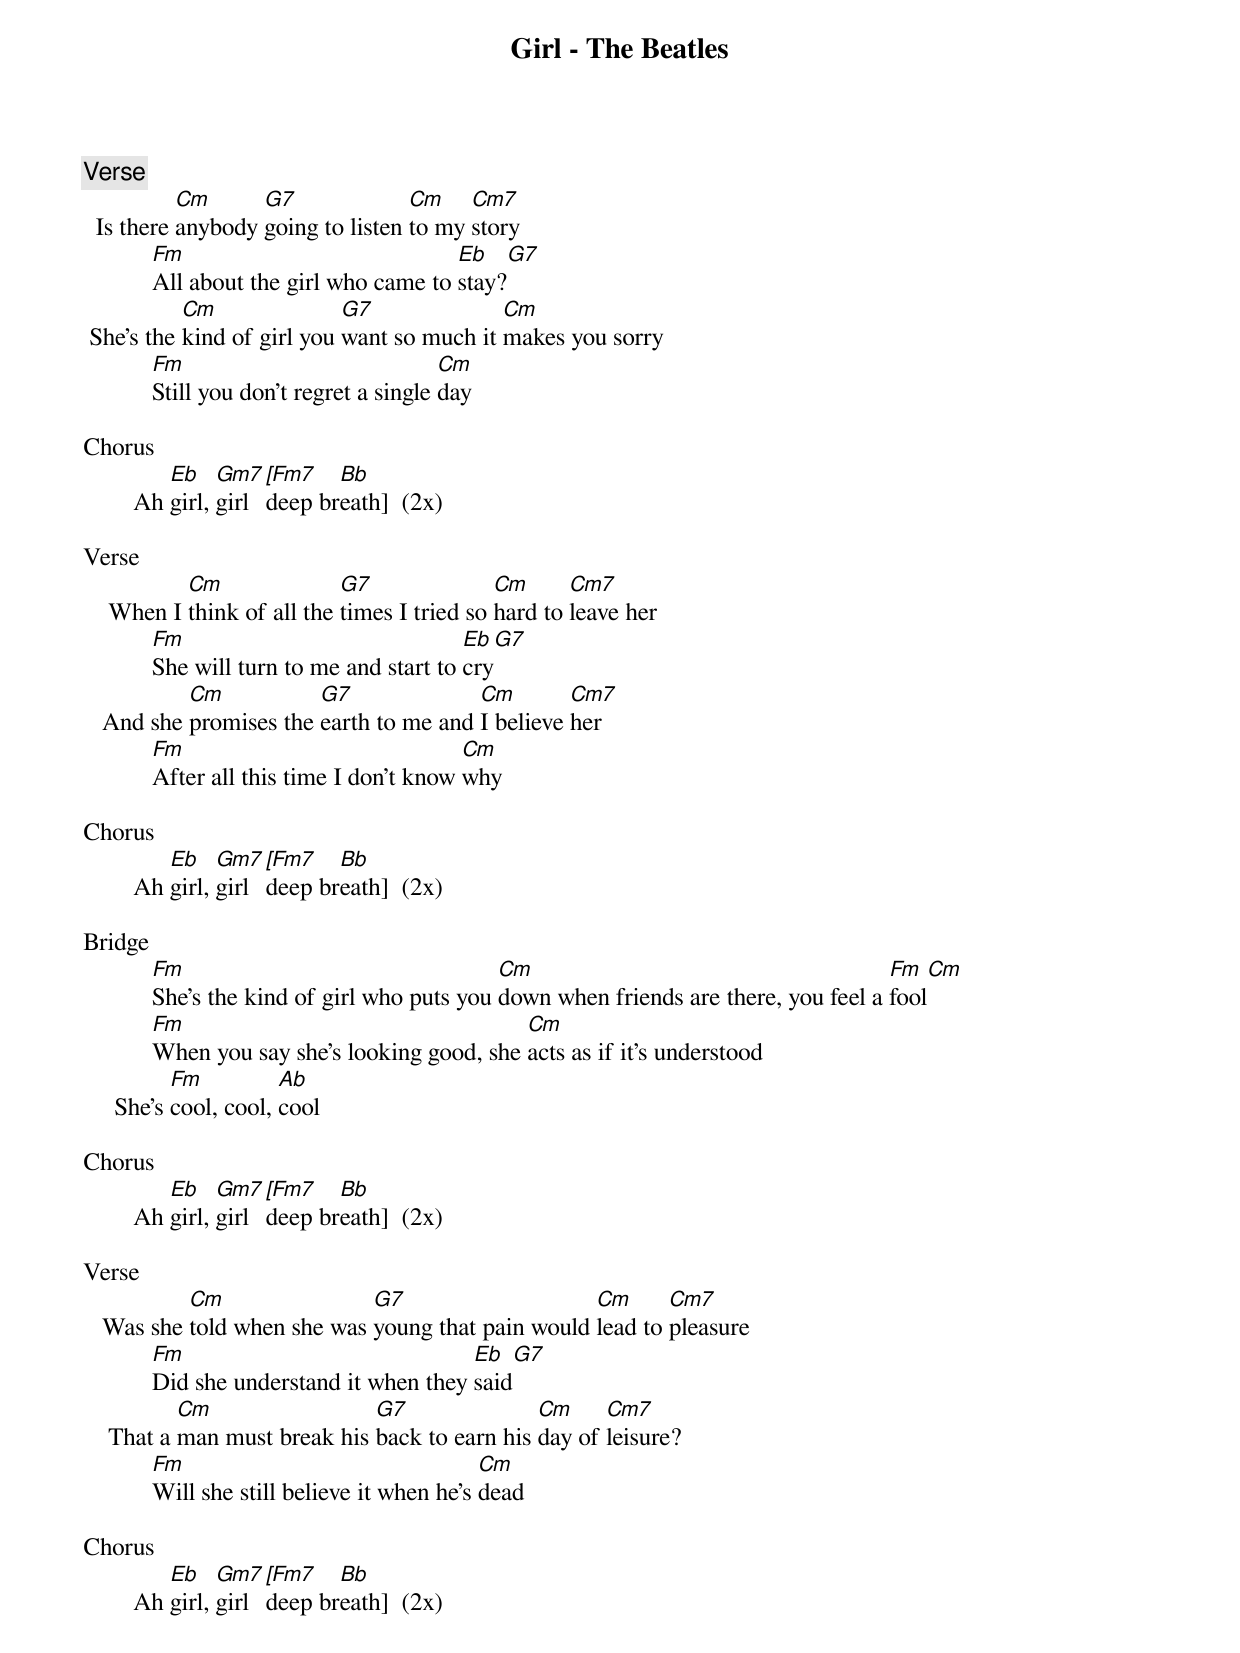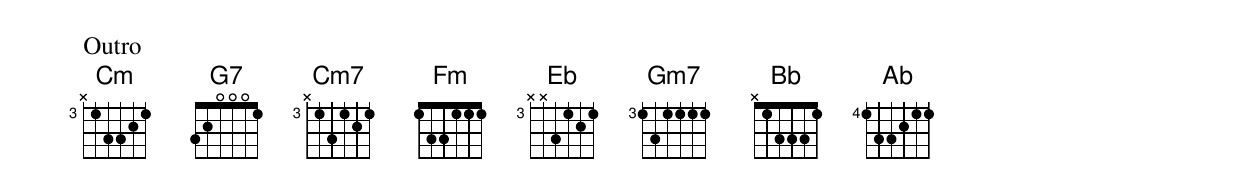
Girl - The Beatles

Verse
           Cm      G7              Cm    Cm7
  Is there anybody going to listen to my story
           Fm                             Eb     G7
           All about the girl who came to stay?
           Cm               G7              Cm
 She's the kind of girl you want so much it makes you sorry
           Fm                              Cm
           Still you don't regret a single day

Chorus
           Eb    Gm7    Fm7    Bb
        Ah girl, girl  [deep breath]  (2x)

Verse
           Cm               G7               Cm      Cm7
    When I think of all the times I tried so hard to leave her
           Fm                               Eb    G7
           She will turn to me and start to cry
           Cm           G7              Cm        Cm7
   And she promises the earth to me and I believe her
           Fm                               Cm
           After all this time I don't know why

Chorus
           Eb    Gm7    Fm7    Bb
        Ah girl, girl  [deep breath]  (2x)

Bridge
           Fm                                  Cm                                      Fm    Cm
           She's the kind of girl who puts you down when friends are there, you feel a fool
           Fm                                   Cm
           When you say she's looking good, she acts as if it's understood
           Fm          Ab
     She's cool, cool, cool

Chorus
           Eb    Gm7    Fm7    Bb
        Ah girl, girl  [deep breath]  (2x)

Verse
           Cm                G7                    Cm      Cm7
   Was she told when she was young that pain would lead to pleasure
           Fm                              Eb    G7
           Did she understand it when they said
           Cm                 G7               Cm     Cm7
    That a man must break his back to earn his day of leisure?
           Fm                                  Cm
           Will she still believe it when he's dead

Chorus
           Eb    Gm7    Fm7    Bb
        Ah girl, girl  [deep breath]  (2x)

Outro
